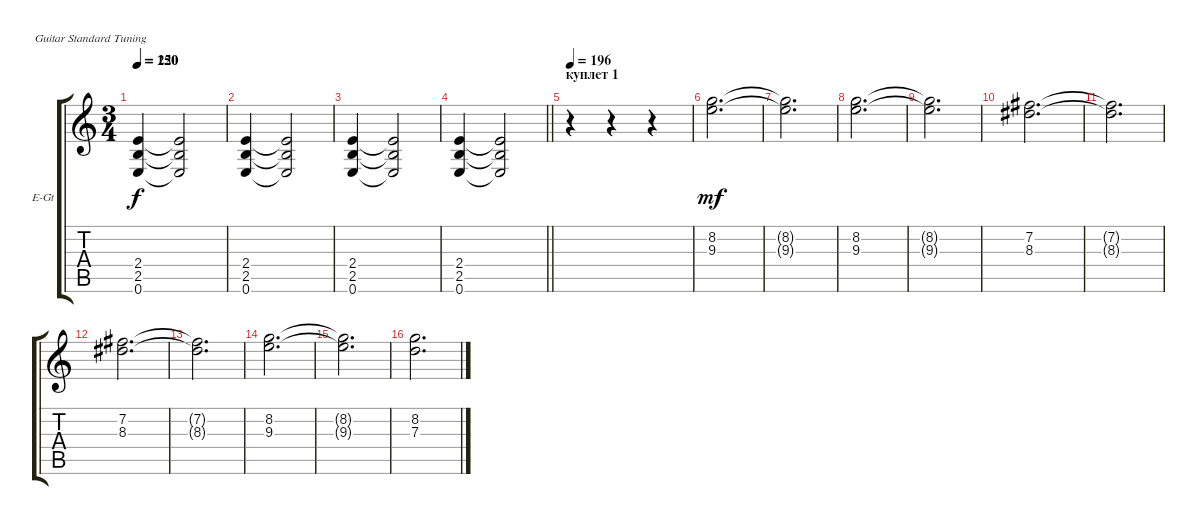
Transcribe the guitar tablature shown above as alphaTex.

\defaultSystemsLayout 4
\bracketExtendMode groupsimilarinstruments
\firstSystemTrackNameOrientation horizontal
\otherSystemsTrackNameOrientation horizontal
\track ("Tom Thacker" "E-Gt") {instrument distortionguitar}
\staff {score tabs}
\tuning (E4 B3 G3 D3 A2 E2)
\ts (3 4)
\tempo 150
\tempo (220 0.00625)
\clef g2
\ks c
(2.4 2.5 0.6).4{dy f} (2.4{t} 2.5{t} 0.6{t}).2 |
(2.4 2.5 0.6).4 (2.4{t} 2.5{t} 0.6{t}).2 |
(2.4 2.5 0.6).4 (2.4{t} 2.5{t} 0.6{t}).2 |
\barLineRight lightlight
(2.4 2.5 0.6).4 (2.4{t} 2.5{t} 0.6{t}).2 |
\section ("" "куплет 1")
\tempo (196 0.00625)
r.4 r.4 r.4 |
(8.2 9.3).2{d dy mf} |
(8.2{t} 9.3{t}).2{d} |
(8.2 9.3).2{d} |
(8.2{t} 9.3{t}).2{d} |
(7.2 8.3).2{d} |
(7.2{t} 8.3{t}).2{d} |
(7.2 8.3).2{d} |
(7.2{t} 8.3{t}).2{d} |
(8.2 9.3).2{d} |
(8.2{t} 9.3{t}).2{d} |
(8.2 7.3).2{d}
